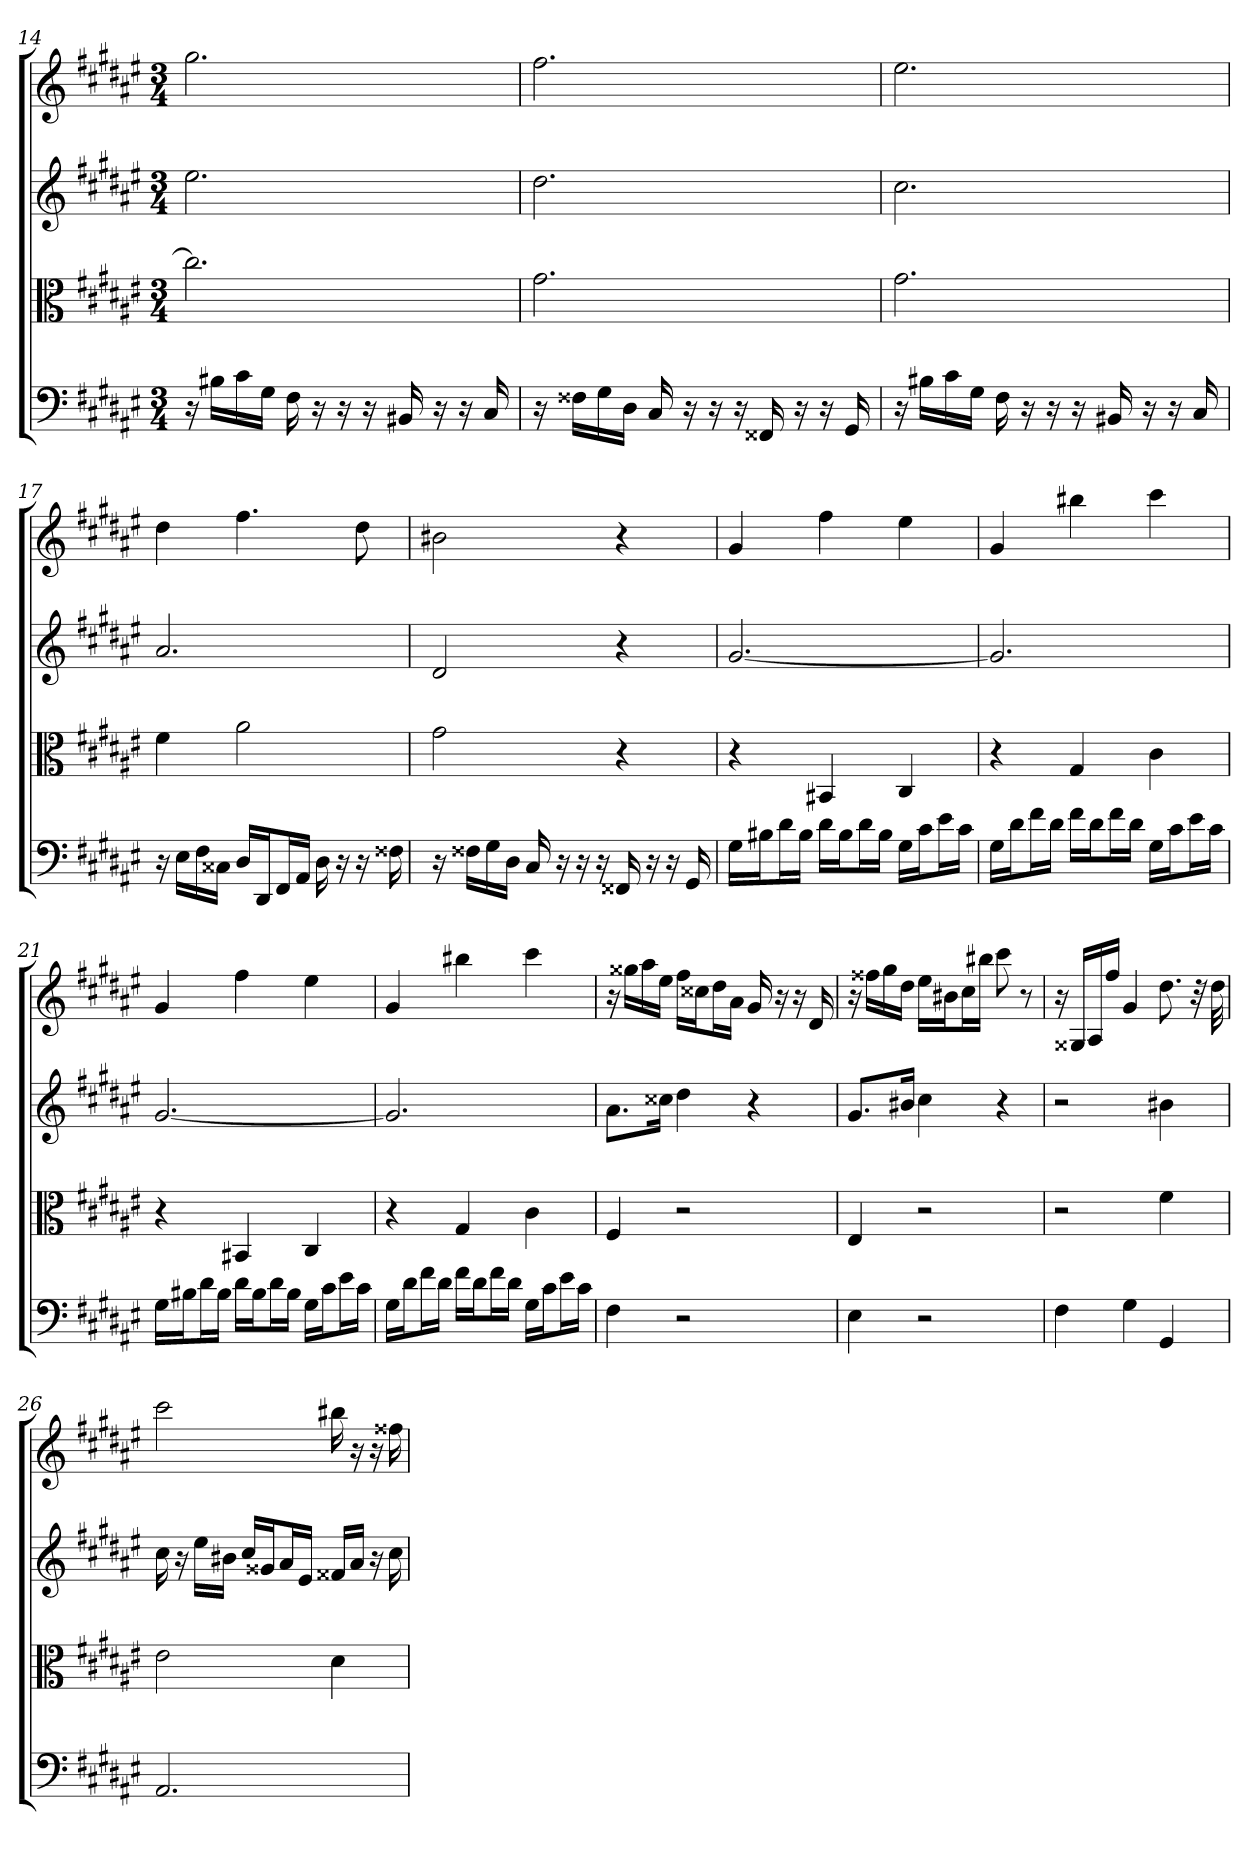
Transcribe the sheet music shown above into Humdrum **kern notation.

**kern	**kern	**kern	**kern
*part4	*part3	*part2	*part1
*staff4	*staff3	*staff2	*staff1
*clefF4	*clefC3	*clefG2	*clefG2
*k[f#c#g#d#a#e#]	*k[f#c#g#d#a#e#]	*k[f#c#g#d#a#e#]	*k[f#c#g#d#a#e#]
*F#:	*F#:	*F#:	*F#:
*M3/4	*M3/4	*M3/4	*M3/4
=14	=14	=14	=14
16r	2.cc#]	2.ee#	2.gg#
16B#X\LL	.	.	.
16c#\	.	.	.
16G#\JJ	.	.	.
16F#	.	.	.
16r	.	.	.
16r	.	.	.
16r	.	.	.
16BB#X	.	.	.
16r	.	.	.
16r	.	.	.
16C#	.	.	.
=15	=15	=15	=15
16r	2.g#	2.dd#	2.ff#
16F##X\LL	.	.	.
16G#\	.	.	.
16D#\JJ	.	.	.
16C#	.	.	.
16r	.	.	.
16r	.	.	.
16r	.	.	.
16FF##X	.	.	.
16r	.	.	.
16r	.	.	.
16GG#	.	.	.
=16	=16	=16	=16
16r	2.g#	2.cc#	2.ee#
16B#X\LL	.	.	.
16c#\	.	.	.
16G#\JJ	.	.	.
16F#	.	.	.
16r	.	.	.
16r	.	.	.
16r	.	.	.
16BB#X	.	.	.
16r	.	.	.
16r	.	.	.
16C#	.	.	.
=17	=17	=17	=17
16r	4f#	2.a#	4dd#
16E#\LL	.	.	.
16F#\	.	.	.
16C##X\JJ	.	.	.
16D#/LL	2a#	.	4.ff#
16DD#/J	.	.	.
16FF#/L	.	.	.
16AA#/JJ	.	.	.
16D#	.	.	.
16r	.	.	.
16r	.	.	8dd#
16F##X	.	.	.
=18	=18	=18	=18
16r	2g#	2d#	2b#X
16F##X\LL	.	.	.
16G#\	.	.	.
16D#\JJ	.	.	.
16C#	.	.	.
16r	.	.	.
16r	.	.	.
16r	.	.	.
16FF##X	4r	4r	4r
16r	.	.	.
16r	.	.	.
16GG#	.	.	.
=19	=19	=19	=19
16G#\LL	4r	[2.g#	4g#
16B#X\J	.	.	.
16d#\L	.	.	.
16B#\JJ	.	.	.
16d#\LL	4BB#X	.	4ff#
16B#\J	.	.	.
16d#\L	.	.	.
16B#\JJ	.	.	.
16G#\LL	4C#	.	4ee#
16c#\J	.	.	.
16e#\L	.	.	.
16c#\JJ	.	.	.
=20	=20	=20	=20
16G#\LL	4r	2.g#]	4g#
16d#\J	.	.	.
16f#\L	.	.	.
16d#\JJ	.	.	.
16f#\LL	4G#	.	4bb#X
16d#\J	.	.	.
16f#\L	.	.	.
16d#\JJ	.	.	.
16G#\LL	4c#	.	4ccc#
16c#\J	.	.	.
16e#\L	.	.	.
16c#\JJ	.	.	.
=21	=21	=21	=21
16G#\LL	4r	[2.g#	4g#
16B#X\J	.	.	.
16d#\L	.	.	.
16B#\JJ	.	.	.
16d#\LL	4BB#X	.	4ff#
16B#\J	.	.	.
16d#\L	.	.	.
16B#\JJ	.	.	.
16G#\LL	4C#	.	4ee#
16c#\J	.	.	.
16e#\L	.	.	.
16c#\JJ	.	.	.
=22	=22	=22	=22
16G#\LL	4r	2.g#]	4g#
16d#\J	.	.	.
16f#\L	.	.	.
16d#\JJ	.	.	.
16f#\LL	4G#	.	4bb#X
16d#\J	.	.	.
16f#\L	.	.	.
16d#\JJ	.	.	.
16G#\LL	4c#	.	4ccc#
16c#\J	.	.	.
16e#\L	.	.	.
16c#\JJ	.	.	.
=23	=23	=23	=23
4F#	4F#	8.a#\L	16r
.	.	.	16gg##X\LL
.	.	.	16aa#\
.	.	16cc##X\Jk	16ee#\JJ
2r	2r	4dd#	16ff#\LL
.	.	.	16cc##X\J
.	.	.	16dd#\L
.	.	.	16a#\JJ
.	.	4r	16g#
.	.	.	16r
.	.	.	16r
.	.	.	16d#
=24	=24	=24	=24
4E#	4E#	8.g#/L	16r
.	.	.	16ff##X\LL
.	.	.	16gg#\
.	.	16b#X/Jk	16dd#\JJ
2r	2r	4cc#	16ee#\LL
.	.	.	16b#X\J
.	.	.	16cc#\L
.	.	.	16bb#X\JJ
.	.	4r	8ccc#
.	.	.	8r
=25	=25	=25	=25
4F#	2r	2r	16r
.	.	.	16G##X/LL
.	.	.	16A#/
.	.	.	16ff#/JJ
4G#	.	.	4g#
4GG#	4f#	4b#X	8.dd#
.	.	.	32r
.	.	.	32dd#
=26	=26	=26	=26
2.AA#	2e#	16cc#	2ccc#
.	.	16r	.
.	.	16ee#\LL	.
.	.	16b#X\JJ	.
.	.	16cc#/LL	.
.	.	16g##X/J	.
.	.	16a#/L	.
.	.	16e#/JJ	.
.	4d#	16f##X/LL	16bb#X
.	.	16a#/JJ	16r
.	.	16r	16r
.	.	16cc#	16ff##X
=	=	=	=
*-	*-	*-	*-
